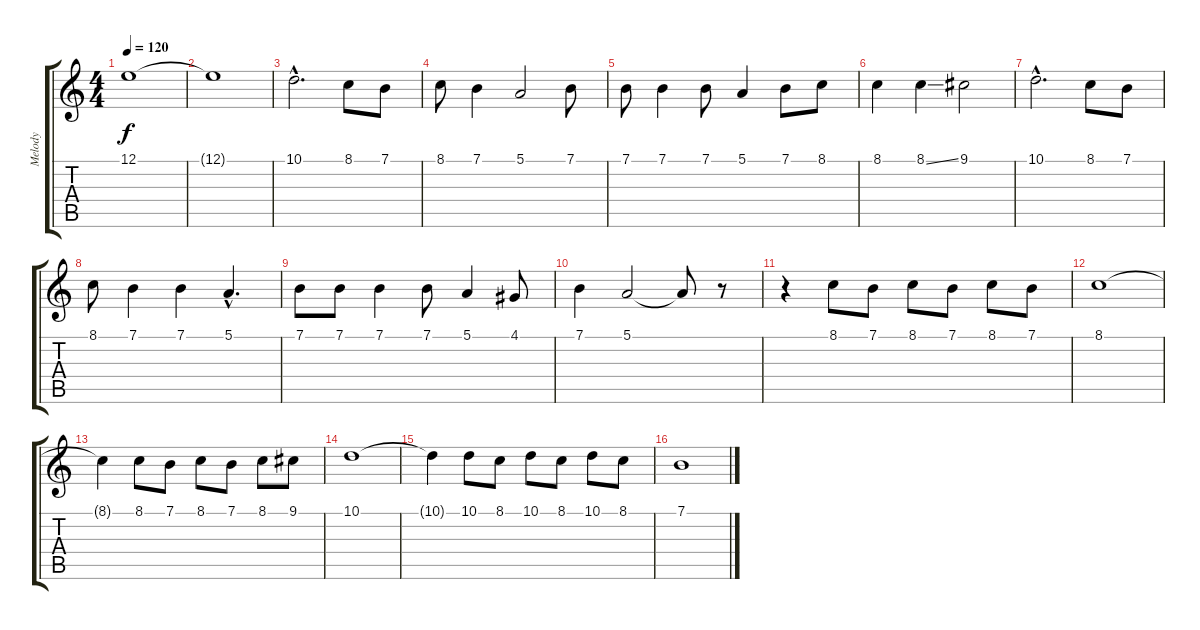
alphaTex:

\track ("Melody" "Melody") {instrument lead2sawtooth}
\staff {score tabs}
\tuning (E4 B3 G3 D3 A2 E2) {hide}
\ts (4 4)
\tempo 120
\clef g2
\ks c
12.1.1{dy f} |
12.1{t}.1 |
10.1{hac}.2{d} 8.1.8 7.1.8 |
8.1.8 7.1.4 5.1.2 7.1.8 |
7.1.8 7.1.4 7.1.8 5.1.4 7.1.8 8.1.8 |
8.1.4 8.1{ss}.4 9.1.2 |
10.1{hac}.2{d} 8.1.8 7.1.8 |
8.1.8 7.1.4 7.1.4 5.1{hac}.4{d} |
7.1.8 7.1.8 7.1.4 7.1.8 5.1.4 4.1.8 |
7.1.4 5.1.2 5.1{t}.8 r.8 |
r.4 8.1.8 7.1.8 8.1.8 7.1.8 8.1.8 7.1.8 |
8.1.1 |
8.1{t}.4 8.1.8 7.1.8 8.1.8 7.1.8 8.1.8 9.1.8 |
10.1.1 |
10.1{t}.4 10.1.8 8.1.8 10.1.8 8.1.8 10.1.8 8.1.8 |
7.1.1
